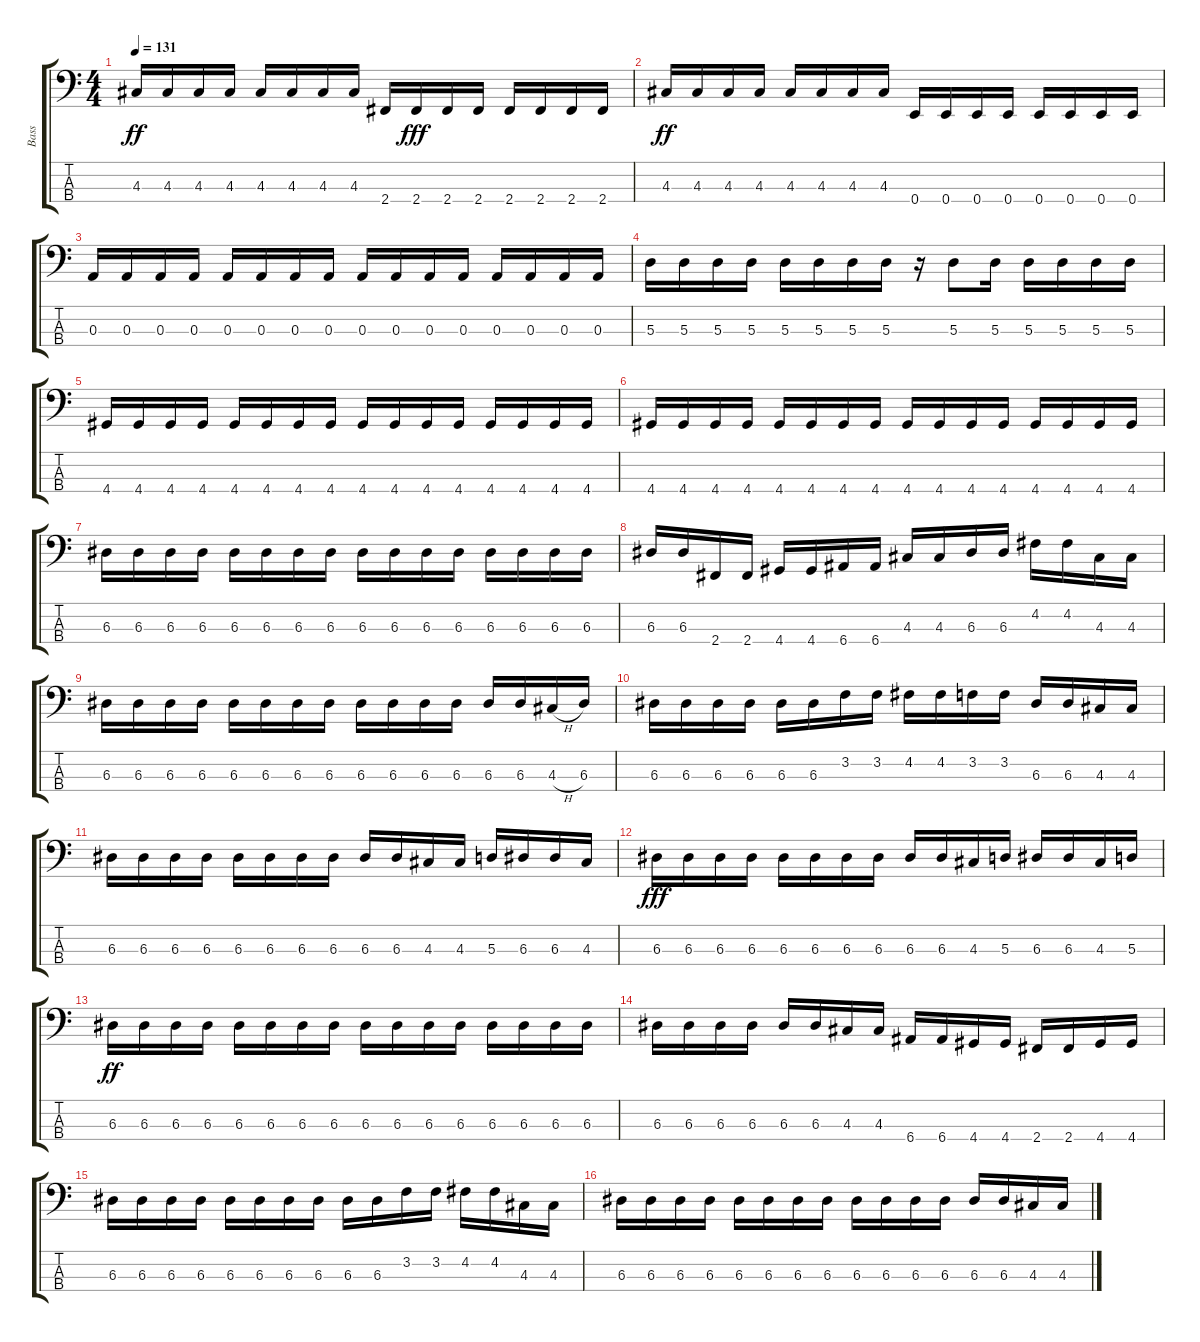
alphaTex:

\track ("Bass" "Bass") {instrument electricbassfinger}
\staff {score tabs}
\tuning (G2 D2 A1 E1) {hide}
\ts (4 4)
\tempo 131
\clef f4
\ks c
4.3.16{dy ff} 4.3.16 4.3.16 4.3.16 4.3.16 4.3.16 4.3.16 4.3.16 2.4.16 2.4.16{dy fff} 2.4.16 2.4.16 2.4.16 2.4.16 2.4.16 2.4.16 |
4.3.16{dy ff} 4.3.16 4.3.16 4.3.16 4.3.16 4.3.16 4.3.16 4.3.16 0.4.16 0.4.16 0.4.16 0.4.16 0.4.16 0.4.16 0.4.16 0.4.16 |
0.3.16 0.3.16 0.3.16 0.3.16 0.3.16 0.3.16 0.3.16 0.3.16 0.3.16 0.3.16 0.3.16 0.3.16 0.3.16 0.3.16 0.3.16 0.3.16 |
5.3.16 5.3.16 5.3.16 5.3.16 5.3.16 5.3.16 5.3.16 5.3.16 r.16 5.3.8 5.3.16 5.3.16 5.3.16 5.3.16 5.3.16 |
4.4.16 4.4.16 4.4.16 4.4.16 4.4.16 4.4.16 4.4.16 4.4.16 4.4.16 4.4.16 4.4.16 4.4.16 4.4.16 4.4.16 4.4.16 4.4.16 |
4.4.16 4.4.16 4.4.16 4.4.16 4.4.16 4.4.16 4.4.16 4.4.16 4.4.16 4.4.16 4.4.16 4.4.16 4.4.16 4.4.16 4.4.16 4.4.16 |
6.3.16 6.3.16 6.3.16 6.3.16 6.3.16 6.3.16 6.3.16 6.3.16 6.3.16 6.3.16 6.3.16 6.3.16 6.3.16 6.3.16 6.3.16 6.3.16 |
6.3.16 6.3.16 2.4.16 2.4.16 4.4.16 4.4.16 6.4.16 6.4.16 4.3.16 4.3.16 6.3.16 6.3.16 4.2.16 4.2.16 4.3.16 4.3.16 |
6.3.16 6.3.16 6.3.16 6.3.16 6.3.16 6.3.16 6.3.16 6.3.16 6.3.16 6.3.16 6.3.16 6.3.16 6.3.16 6.3.16 4.3{h}.16 6.3.16 |
6.3.16 6.3.16 6.3.16 6.3.16 6.3.16 6.3.16 3.2.16 3.2.16 4.2.16 4.2.16 3.2.16 3.2.16 6.3.16 6.3.16 4.3.16 4.3.16 |
6.3.16 6.3.16 6.3.16 6.3.16 6.3.16 6.3.16 6.3.16 6.3.16 6.3.16 6.3.16 4.3.16 4.3.16 5.3.16 6.3.16 6.3.16 4.3.16 |
6.3.16{dy fff} 6.3.16 6.3.16 6.3.16 6.3.16 6.3.16 6.3.16 6.3.16 6.3.16 6.3.16 4.3.16 5.3.16 6.3.16 6.3.16 4.3.16 5.3.16 |
6.3.16{dy ff} 6.3.16 6.3.16 6.3.16 6.3.16 6.3.16 6.3.16 6.3.16 6.3.16 6.3.16 6.3.16 6.3.16 6.3.16 6.3.16 6.3.16 6.3.16 |
6.3.16 6.3.16 6.3.16 6.3.16 6.3.16 6.3.16 4.3.16 4.3.16 6.4.16 6.4.16 4.4.16 4.4.16 2.4.16 2.4.16 4.4.16 4.4.16 |
6.3.16 6.3.16 6.3.16 6.3.16 6.3.16 6.3.16 6.3.16 6.3.16 6.3.16 6.3.16 3.2.16 3.2.16 4.2.16 4.2.16 4.3.16 4.3.16 |
6.3.16 6.3.16 6.3.16 6.3.16 6.3.16 6.3.16 6.3.16 6.3.16 6.3.16 6.3.16 6.3.16 6.3.16 6.3.16 6.3.16 4.3.16 4.3.16
